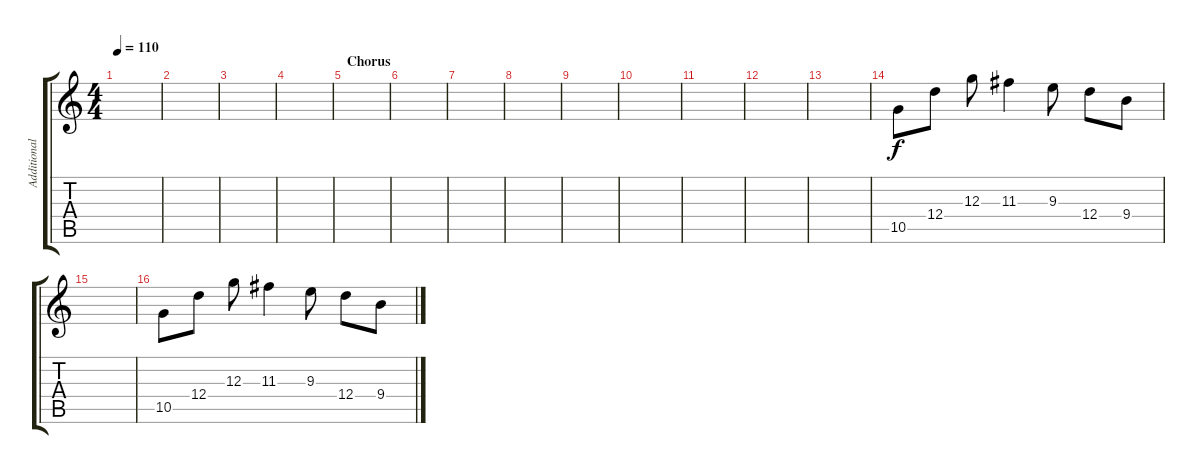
\track ("Additional rythm guitar" "Additional") {instrument overdrivenguitar}
\staff {score tabs}
\tuning (E4 B3 G3 D3 A2 E2) {hide}
\ts (4 4)
\tempo 110
\clef g2
\ks c
|
|
|
|
\section ("" "Chorus")
|
|
|
|
|
|
|
|
|
10.5.8 12.4.8 12.3.8 11.3.4 9.3.8 12.4.8 9.4.8 |
|
10.5.8 12.4.8 12.3.8 11.3.4 9.3.8 12.4.8 9.4.8
